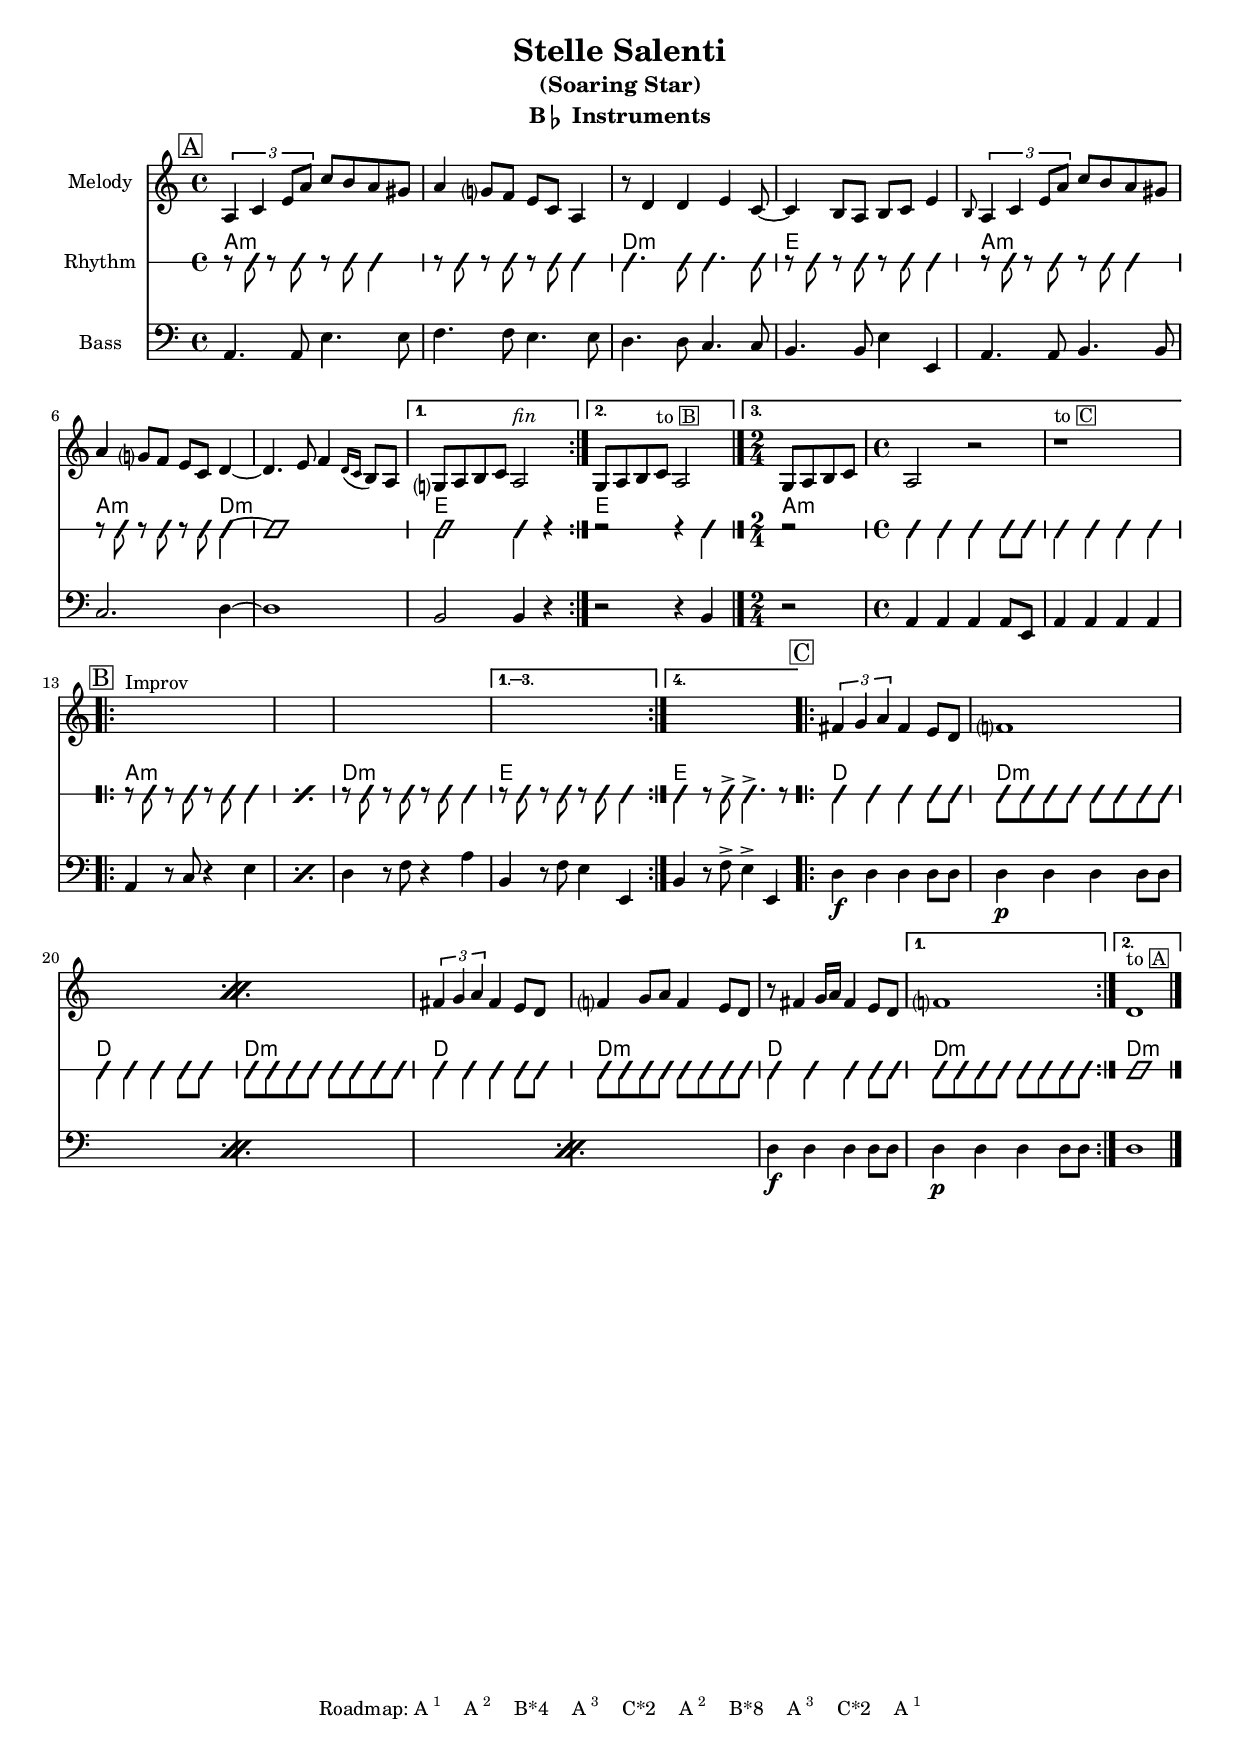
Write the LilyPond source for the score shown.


\version "2.8.6"

#(set-global-staff-size 17)


\header{
%   composer          = "Amiel Martin"
  title             = "Stelle Salenti"
  subtitle          = "(Soaring Star)"
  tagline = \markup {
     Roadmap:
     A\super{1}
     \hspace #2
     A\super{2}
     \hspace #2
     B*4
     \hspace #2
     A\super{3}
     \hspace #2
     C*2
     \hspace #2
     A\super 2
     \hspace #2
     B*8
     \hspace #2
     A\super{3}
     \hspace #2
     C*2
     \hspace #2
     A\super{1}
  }

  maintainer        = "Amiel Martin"
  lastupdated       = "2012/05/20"
}

% It don't work...
% \paper {
%   between-system-padding = #1
% }

\layout {
%     indent = #0
  \context {
    \ChordNames
     \override ChordName #'font-size = #1
%      \override ChordName #'font-series = #'bold
  }
}



melody = \relative c'' {
  \set Staff.instrumentName = #"Melody"

  \key g \minor


  \mark \markup { \box "A" }

  \repeat volta 3 {
    \times 2/3 { g4 bes d8 g } bes a g fis |
    g4 f?8 ees d bes g4 |
    r8 c4 c d bes8 ~ |
    bes4 a8 g a bes d4 |

    \grace { a8 }
    \times 2/3 { g4 bes d8 g } bes a g fis |
    g4 f?8 ees d bes c4~ |
    c4. d8 ees4
    \acciaccatura { c16[ bes] }
    a8 g |
  }

  \alternative {
    {
      f?8 g a bes g2^\markup { \italic fin } |
    }
    {

      f8 g a

      bes^\markup { to \box B } g2 |
      \bar "|."
    }
    {
      \time 2/4
      f8[ g a bes] |
      \time 4/4
      g2 r2 |

      r1^\markup { to \box C } |
    }
  }

  \mark \markup { \box "B" }

  \improvisationOn
  \repeat volta 4 {
    s1 ^"Improv" | s1 | s1 |
  }
  \alternative {
    { s1 |}
    { s1 |}
  }

  \improvisationOff


  \mark \markup { \box "C" }

  \repeat volta 2 {
    \repeat percent 2 {
      \times 2/3 { e'4 f g } e d8 c |
      ees?1 |
    }

    \times 2/3 { e4 f g } e d8 c |
    ees?4 f8 g ees4 d8 c |

    r8 e4 f16 g e4 d8 c |
  }

  \alternative {
    { ees?1 | }
    { c1^\markup { to \box A } | }
  }

  \bar "|."
}

chordnames = \chordmode {
  \set Score.markFormatter = #format-mark-circle-letters
  \set chordChanges = ##t

  \mark \markup { \box "A" }

  \repeat volta 3 {
    g1:m |
    g1:m |
    c1:m |
    d1 |

    g1:m |
    g2.:m c4:m |
    c1:m |
  }

  \alternative {
    { d1 | }
    {
      \set chordChanges = ##f
      d1 |
      \set chordChanges = ##t
    }

    {
      \time 2/4
      g2:m |
      \time 4/4

      g1:m |
      g1:m |
    }
  }

  \mark \markup { \box "B" }

  \repeat volta 4 {
    \set chordChanges = ##f
    g1:m |
    \set chordChanges = ##t

    g1:m |
    c1:m |
  }

  \alternative {
    { d1 |}
    { d1 |}
  }

  \mark \markup { \box "C" }

  \repeat volta 2 {
    c1 |
    c1:m |
    c1 |
    c1:m |
    c1 |
    c1:m |
    c1 |
  }

  \alternative {
    { c1:m |}
    {
      \set chordChanges = ##f
      c1:m |
      \set chordChanges = ##t
    }
  }


}



rhythm = \relative c' {
  \set Score.markFormatter = #format-mark-circle-letters
  \set Staff.instrumentName = #"Rhythm"
  \clef percussion
  \override Stem #'direction = #down

  \improvisationOn

  \mark \markup { \box "A" }

  \repeat volta 3 {

    r8 g8 r8 g8 r8 g8 g4 |
    r8 g8 r8 g8 r8 g8 g4 |
    c4. c8 c4. c8 |
    r8 g8 r8 g8 r8 g8 g4 |

    r8 g8 r8 g8 r8 g8 g4 |
    r8 g8 r8 g8 r8 g8 c4 ~ |
    c1 |
  }

  \alternative {
    { d2 d4 r4 | }
    { r2 r4 d4 | }
    {
      \time 2/4
      r2 |
      \time 4/4

      g4 g g g8 d |
      g4 g g g4 |
    }
  }

  \mark \markup { \box "B" }

  \repeat volta 4 {
    \repeat percent 2 {
      r8 g8 r8 g8 r8 g8 g4 |
    }
    r8 g8 r8 g8 r8 g8 g4 |
  }

  \alternative {
    { r8 g8 r8 g8 r8 g8 g4 |}
    { g4 r8 ees'8-> d4.-> r8 |}
  }


  \mark \markup { \box "C" }

  \repeat volta 2 {
    \repeat unfold 2 { % unfold
      c4 c c c8 c |
      c8 c c c c c c c |
    }

    c4 c c c8 c |
    c8 c c c c c c c |

    c4 c c c8 c |
  }

  \alternative {
    { c8 c c c c c c c |}
    { c1 |}
  }


}


bass = \relative c {
  \set Score.markFormatter = #format-mark-circle-letters
  \set Staff.instrumentName = #"Bass"
  \key g \minor

  \mark \markup { \box "A" }

  \repeat volta 3 {
    g4. g8 d'4. d8 |
    ees4. ees8 d4. d8 |
    c4. c8 bes4. bes8 |
    a4. a8 d4 d, |

    g4. g8 a4. a8 |
    bes2. c4~ |
    c1 |
  }

  \alternative {
    { a2 a4 r4 | }
    { r2 r4 a4 | }
    {
      \time 2/4
      r2 |
      \time 4/4

      g4 g g g8 d |
      g4 g g g4 |
    }
  }

  \mark \markup { \box "B" }

  \repeat volta 4 {
    \repeat percent 2 {
      g4 r8 bes8 r4 d4 |
    }
%     g,4 r8 bes8 r4 d4 |
    c4 r8 ees8 r4 g4 |
  }

  \alternative {
    { a,4 r8 ees'8 d4 d,4 | }
    { a'4 r8 ees'8-> d4-> d,4 | }
  }


  \mark \markup { \box "C" }

  \repeat volta 2 {
    \repeat percent 3 {
      c'4\f c c c8 c |
      c4\p c c c8 c |
    }

    c4\f c c c8 c |
  }

  \alternative {
    { c4\p c c c8 c |}
    { c1 |}
  }



}


\header {
  instrument = \markup { "B" \flat " Instruments" }
}

\score {
  <<
    \time 4/4

    \new Staff {
      \transpose bes c
      \melody
    }

    \new ChordNames {
      \transpose bes c
      \chordnames
    }

    \new RhythmicStaff {
      \rhythm
    }

    \new Staff {
      \clef bass
      \transpose bes c'
      \bass
    }
  >>
}

